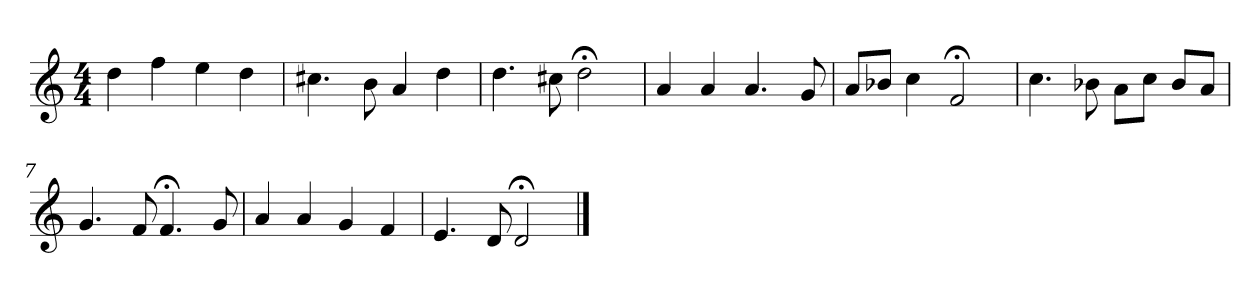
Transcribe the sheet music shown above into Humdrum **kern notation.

**kern
*part1
*staff1
*k[]
*D:dor
*M4/4
*MM120
=1
4dd
4ff
4ee
4dd
=2
4.cc#X
8b
4a
4dd
=3
4.dd
8cc#X
2dd;<
=4
4a
4a
4.a
8g
=5
8aL
8b-XJ
4cc
2f;<
=6
4.cc
8b-X
8aL
8ccJ
8b-L
8aJ
=7
4.g
8f
4.f;<
8g
=8
4a
4a
4g
4f
=9
4.e
8d
2d;<
==
*-
